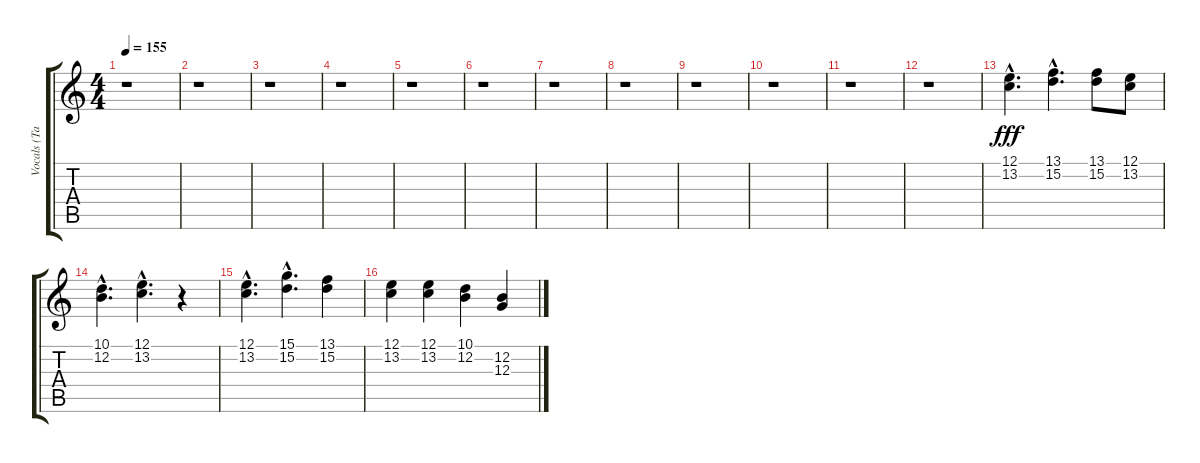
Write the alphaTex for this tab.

\track ("Vocals (Tarja)" "Vocals (Ta") {instrument lead3calliope}
\staff {score tabs}
\tuning (E4 B3 G3 D3 A2 E2) {hide}
\ts (4 4)
\tempo 155
\clef g2
\ks c
r.1{dy fff} |
r.1 |
r.1 |
r.1 |
r.1 |
r.1 |
r.1 |
r.1 |
r.1 |
r.1 |
r.1 |
r.1 |
(12.1{hac} 13.2{hac}).4{d} (13.1{hac} 15.2{hac}).4{d} (13.1 15.2).8 (12.1 13.2).8 |
(10.1{hac} 12.2{hac}).4{d} (12.1{hac} 13.2{hac}).4{d} r.4 |
(12.1{hac} 13.2{hac}).4{d} (15.1{hac} 15.2{hac}).4{d} (13.1 15.2).4 |
(12.1 13.2).4 (12.1 13.2).4 (10.1 12.2).4 (12.2 12.3).4
